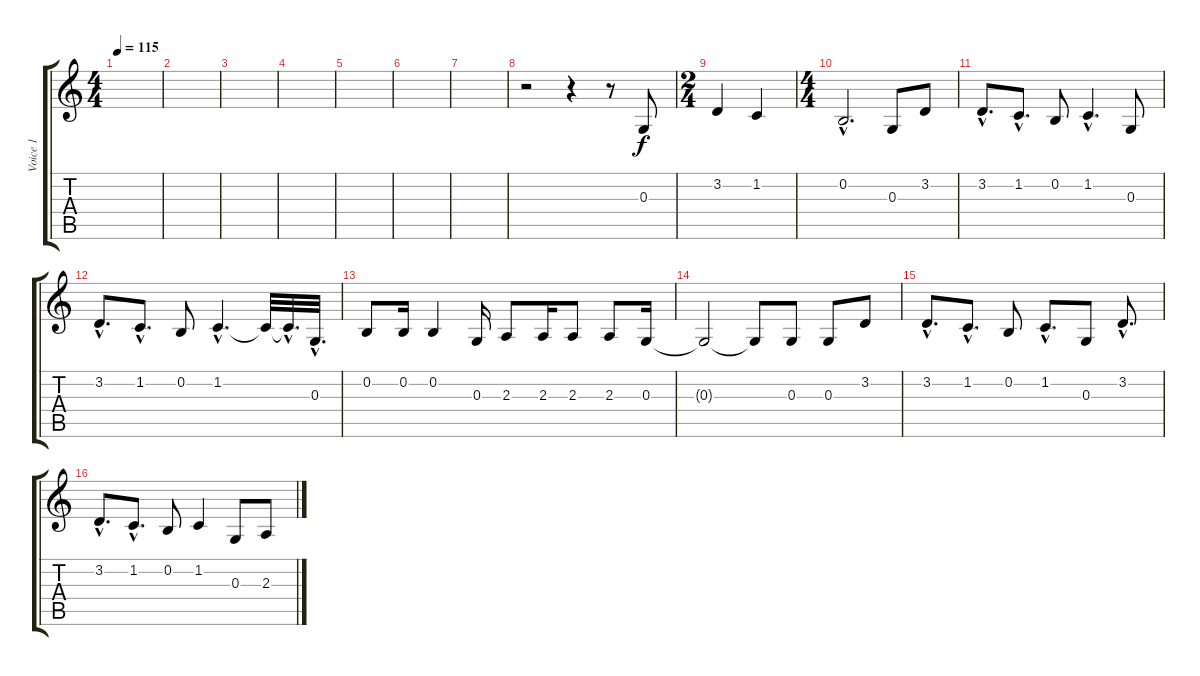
\track ("Voice 1" "Voice 1") {instrument tenorsax}
\staff {score tabs}
\tuning (E4 B3 G3 D3 A2 E2) {hide}
\ts (4 4)
\tempo 115
\clef g2
\ks c
|
|
|
|
|
|
|
r.2 r.4 r.8 0.3.8 |
\ts (2 4)
3.2.4 1.2.4 |
\ts (4 4)
0.2{hac}.2{d} 0.3.8 3.2.8 |
3.2{hac}.8{d} 1.2{hac}.8{d} 0.2.8 1.2{hac}.4{d} 0.3.8 |
3.2{hac}.8{d} 1.2{hac}.8{d} 0.2.8 1.2{hac}.4{d} 1.2{t}.32 1.2{hac t}.32{d} 0.3{hac}.32{d} |
0.2.8 0.2.16 0.2.4 0.3.16 2.3.8 2.3.16 2.3.8 2.3.8 0.3.16 |
0.3{t}.2 0.3{t}.8 0.3.8 0.3.8 3.2.8 |
3.2{hac}.8{d} 1.2{hac}.8{d} 0.2.8 1.2{hac}.8{d} 0.3.8 3.2{hac}.8{d} |
3.2{hac}.8{d} 1.2{hac}.8{d} 0.2.8 1.2.4 0.3.8 2.3.8
